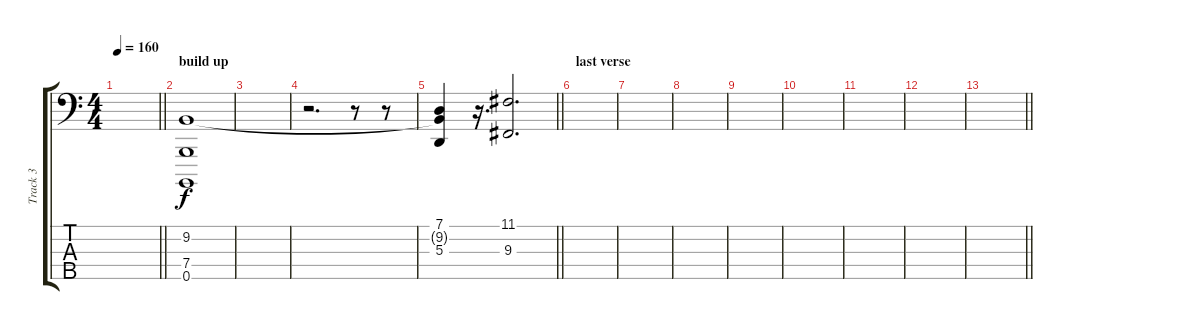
\track ("Track 3" "Track 3") {instrument glockenspiel}
\staff {score tabs}
\tuning (G2 D2 A1 E1 B0) {hide}
\ts (4 4)
\tempo 160
\clef f4
\barLineRight lightlight
\ks c
|
\section ("" "build up")
(9.2 7.4 0.5).1 |
|
r.2{d} r.8 r.8 |
\barLineRight lightlight
(7.1 9.2{t} 5.3).4 r.16{d} (11.1 9.3).2{d} |
\section ("" "last verse")
|
|
|
|
|
|
|
\barLineRight lightlight
